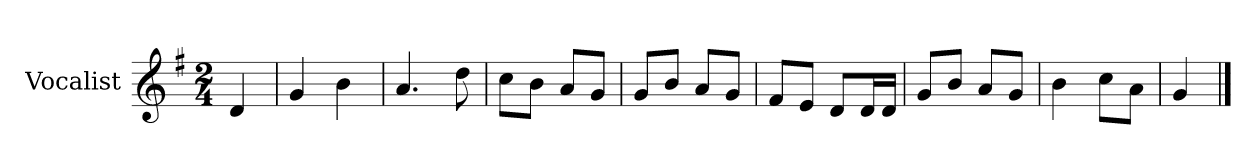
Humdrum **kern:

**kern
*part1
*staff1
*I"Vocalist
*k[f#]
*G:
*M2/4
=
4d
=1
4g
4b
=2
4.a
8dd
=3
8ccL
8bJ
8aL
8gJ
=4
8gL
8bJ
8aL
8gJ
=5
8f#L
8eJ
8dL
16dL
16dJJ
=6
8gL
8bJ
8aL
8gJ
=7
4b
8ccL
8aJ
=8
4g
==
*-
